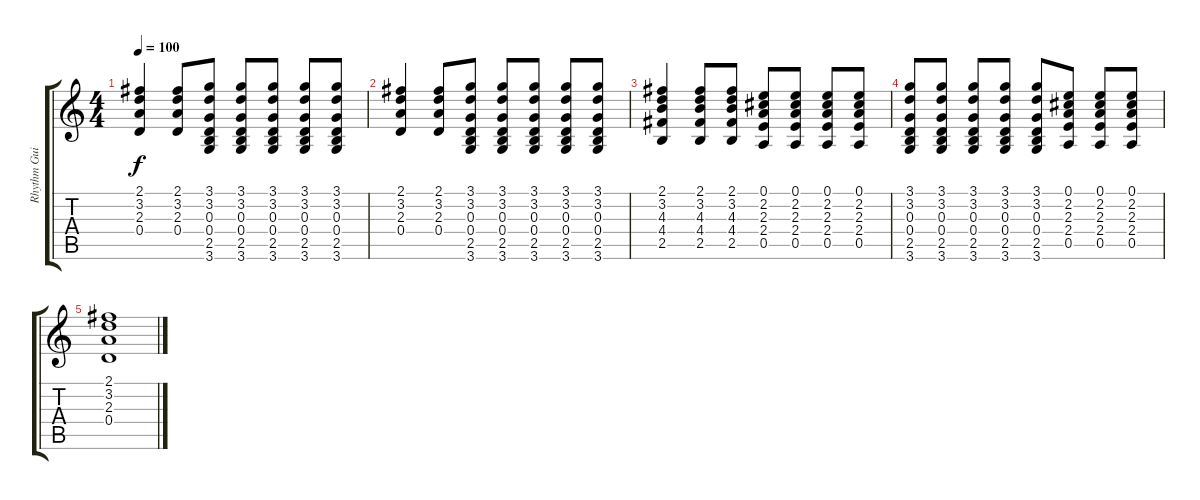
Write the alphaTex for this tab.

\track ("Rhythm Guitar" "Rhythm Gui") {instrument acousticguitarnylon}
\staff {score tabs}
\tuning (E4 B3 G3 D3 A2 E2) {hide}
\ts (4 4)
\tempo 100
\clef g2
\ks c
(2.1 3.2 2.3 0.4).4{dy f} (2.1 3.2 2.3 0.4).8 (3.1 3.2 0.3 0.4 2.5 3.6).8 (3.1 3.2 0.3 0.4 2.5 3.6).8 (3.1 3.2 0.3 0.4 2.5 3.6).8 (3.1 3.2 0.3 0.4 2.5 3.6).8 (3.1 3.2 0.3 0.4 2.5 3.6).8 |
(2.1 3.2 2.3 0.4).4 (2.1 3.2 2.3 0.4).8 (3.1 3.2 0.3 0.4 2.5 3.6).8 (3.1 3.2 0.3 0.4 2.5 3.6).8 (3.1 3.2 0.3 0.4 2.5 3.6).8 (3.1 3.2 0.3 0.4 2.5 3.6).8 (3.1 3.2 0.3 0.4 2.5 3.6).8 |
(2.1 3.2 4.3 4.4 2.5).4 (2.1 3.2 4.3 4.4 2.5).8 (2.1 3.2 4.3 4.4 2.5).8 (0.1 2.2 2.3 2.4 0.5).8 (0.1 2.2 2.3 2.4 0.5).8 (0.1 2.2 2.3 2.4 0.5).8 (0.1 2.2 2.3 2.4 0.5).8 |
(3.1 3.2 0.3 0.4 2.5 3.6).8 (3.1 3.2 0.3 0.4 2.5 3.6).8 (3.1 3.2 0.3 0.4 2.5 3.6).8 (3.1 3.2 0.3 0.4 2.5 3.6).8 (3.1 3.2 0.3 0.4 2.5 3.6).8 (0.1 2.2 2.3 2.4 0.5).8 (0.1 2.2 2.3 2.4 0.5).8 (0.1 2.2 2.3 2.4 0.5).8 |
(2.1 3.2 2.3 0.4).1
